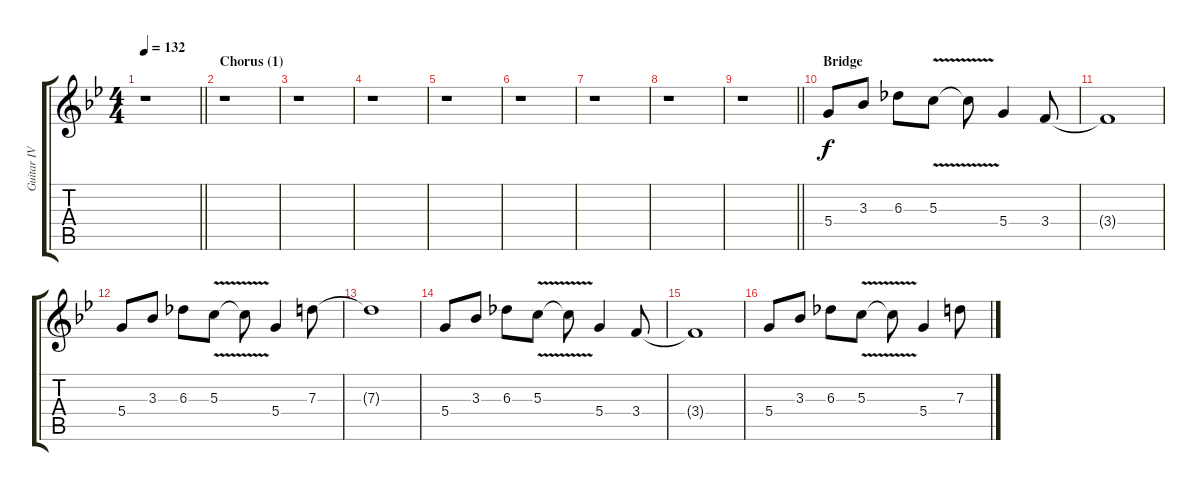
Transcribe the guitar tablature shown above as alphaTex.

\track ("Guitar IV (Jun)" "Guitar IV ") {instrument distortionguitar}
\staff {score tabs}
\tuning (E4 B3 G3 D3 A2 E2) {hide}
\ts (4 4)
\tempo 132
\clef g2
\barLineRight lightlight
\ks bb
r.1{dy f} |
\section ("" "Chorus (1)")
r.1 |
r.1 |
r.1 |
r.1 |
r.1 |
r.1 |
r.1 |
\barLineRight lightlight
r.1 |
\section ("" "Bridge")
5.4.8 3.3.8 6.3.8 5.3{v}.8 5.3{t}.8 5.4.4 3.4.8 |
3.4{t}.1 |
5.4.8 3.3.8 6.3.8 5.3{v}.8 5.3{t}.8 5.4.4 7.3.8 |
7.3{t}.1 |
5.4.8 3.3.8 6.3.8 5.3{v}.8 5.3{t}.8 5.4.4 3.4.8 |
3.4{t}.1 |
5.4.8 3.3.8 6.3.8 5.3{v}.8 5.3{t}.8 5.4.4 7.3.8
